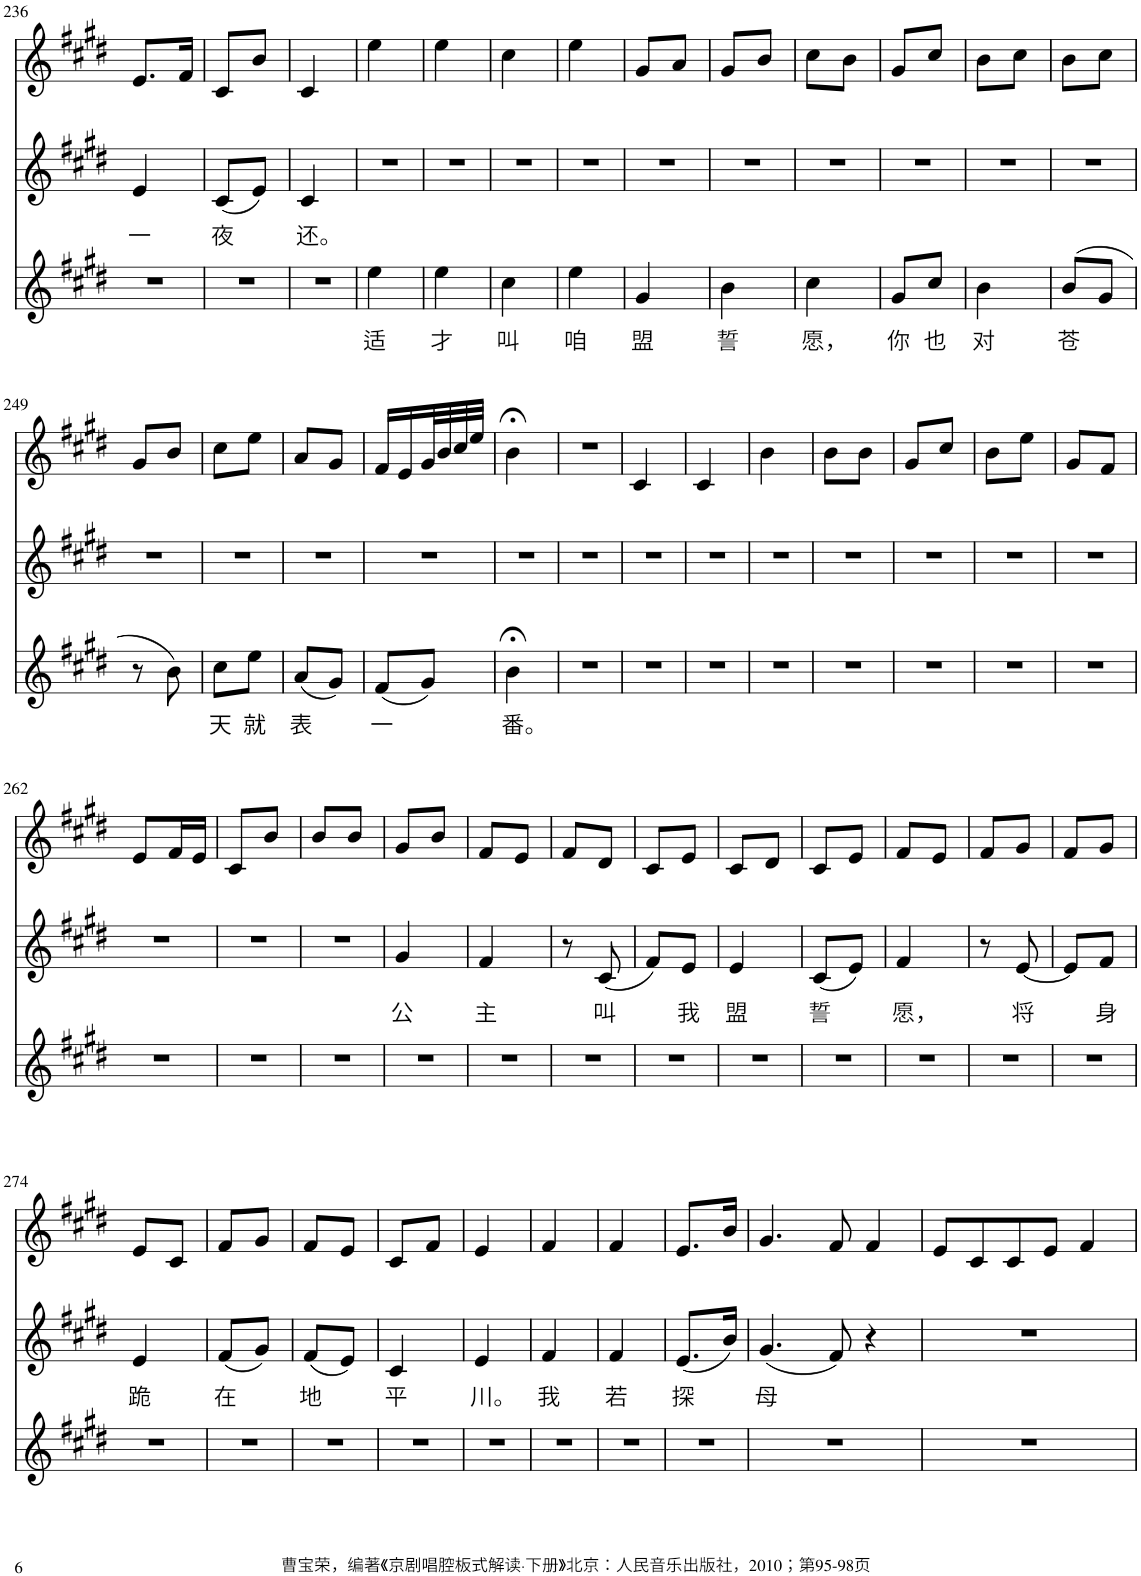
**kern	**text	**kern	**text	**kern
*part3	*part3	*part2	*part2	*part1
*staff3	*staff3	*staff2	*staff2	*staff1
*I"Piano	*	*I"Piano	*	*I"Piano
*I'Pno	*	*I'Pno	*	*I'Pno
!!LO:PB:g=z
*clefG2	*	*clefG2	*	*clefG2
*k[f#c#g#d#]	*	*k[f#c#g#d#]	*	*k[f#c#g#d#]
*M1/4	*	*M1/4	*	*M1/4
=236	=236	=236	=236	=236
!	!	!	!LO:LY:b	!
4r	.	4e/	一	8.e/L
.	.	.	.	16f#/Jk
=237	=237	=237	=237	=237
!	!	!	!LO:LY:b	!
4r	.	(8c#/L	夜	8c#/L
.	.	8e/J)	.	8b/J
=238	=238	=238	=238	=238
!	!	!	!LO:LY:b	!
4r	.	4c#/	还。	4c#/
=239	=239	=239	=239	=239
!	!LO:LY:b	!	!	!
4ee\	适	4r	.	4ee\
=240	=240	=240	=240	=240
!	!LO:LY:b	!	!	!
4ee\	才	4r	.	4ee\
=241	=241	=241	=241	=241
!	!LO:LY:b	!	!	!
4cc#\	叫	4r	.	4cc#\
=242	=242	=242	=242	=242
!	!LO:LY:b	!	!	!
4ee\	咱	4r	.	4ee\
=243	=243	=243	=243	=243
!	!LO:LY:b	!	!	!
4g#/	盟	4r	.	8g#/L
.	.	.	.	8a/J
=244	=244	=244	=244	=244
!	!LO:LY:b	!	!	!
4b\	誓	4r	.	8g#/L
.	.	.	.	8b/J
=245	=245	=245	=245	=245
!	!LO:LY:b	!	!	!
4cc#\	愿，	4r	.	8cc#\L
.	.	.	.	8b\J
=246	=246	=246	=246	=246
!	!LO:LY:b	!	!	!
8g#/L	你	4r	.	8g#/L
!	!LO:LY:b	!	!	!
8cc#/J	也	.	.	8cc#/J
=247	=247	=247	=247	=247
!	!LO:LY:b	!	!	!
4b\	对	4r	.	8b\L
.	.	.	.	8cc#\J
=248	=248	=248	=248	=248
!	!LO:LY:b	!	!	!
(8b/L	苍	4r	.	8b\L
8g#/J	.	.	.	8cc#\J
!!LO:LB:g=z
=249	=249	=249	=249	=249
8r	.	4r	.	8g#/L
8b\)	.	.	.	8b/J
=250	=250	=250	=250	=250
!	!LO:LY:b	!	!	!
8cc#\L	天	4r	.	8cc#\L
!	!LO:LY:b	!	!	!
8ee\J	就	.	.	8ee\J
=251	=251	=251	=251	=251
!	!LO:LY:b	!	!	!
(8a/L	表	4r	.	8a/L
8g#/J)	.	.	.	8g#/J
=252	=252	=252	=252	=252
!	!LO:LY:b	!	!	!
(8f#/L	一	4r	.	16f#/LL
.	.	.	.	16e/
8g#/J)	.	.	.	32g#/L
.	.	.	.	32b/
.	.	.	.	32cc#/
.	.	.	.	32ee/JJJ
=253	=253	=253	=253	=253
!	!LO:LY:b	!	!	!
4b;<\	番。	4r	.	4b;<\
=254	=254	=254	=254	=254
4r	.	4r	.	4r
=255	=255	=255	=255	=255
4r	.	4r	.	4c#/
=256	=256	=256	=256	=256
4r	.	4r	.	4c#/
=257	=257	=257	=257	=257
4r	.	4r	.	4b\
=258	=258	=258	=258	=258
4r	.	4r	.	8b\L
.	.	.	.	8b\J
=259	=259	=259	=259	=259
4r	.	4r	.	8g#/L
.	.	.	.	8cc#/J
=260	=260	=260	=260	=260
4r	.	4r	.	8b\L
.	.	.	.	8ee\J
=261	=261	=261	=261	=261
4r	.	4r	.	8g#/L
.	.	.	.	8f#/J
!!LO:LB:g=z
=262	=262	=262	=262	=262
4r	.	4r	.	8e/L
.	.	.	.	16f#/L
.	.	.	.	16e/JJ
=263	=263	=263	=263	=263
4r	.	4r	.	8c#/L
.	.	.	.	8b/J
=264	=264	=264	=264	=264
4r	.	4r	.	8b/L
.	.	.	.	8b/J
=265	=265	=265	=265	=265
!	!	!	!LO:LY:b	!
4r	.	4g#/	公	8g#/L
.	.	.	.	8b/J
=266	=266	=266	=266	=266
!	!	!	!LO:LY:b	!
4r	.	4f#/	主	8f#/L
.	.	.	.	8e/J
=267	=267	=267	=267	=267
4r	.	8r	.	8f#/L
!	!	!	!LO:LY:b	!
.	.	(8c#/	叫	8d#/J
=268	=268	=268	=268	=268
4r	.	8f#/L)	.	8c#/L
!	!	!	!LO:LY:b	!
.	.	8e/J	我	8e/J
=269	=269	=269	=269	=269
!	!	!	!LO:LY:b	!
4r	.	4e/	盟	8c#/L
.	.	.	.	8d#/J
=270	=270	=270	=270	=270
!	!	!	!LO:LY:b	!
4r	.	(8c#/L	誓	8c#/L
.	.	8e/J)	.	8e/J
=271	=271	=271	=271	=271
!	!	!	!LO:LY:b	!
4r	.	4f#/	愿，	8f#/L
.	.	.	.	8e/J
=272	=272	=272	=272	=272
4r	.	8r	.	8f#/L
!	!	!	!LO:LY:b	!
.	.	[8e/	将	8g#/J
=273	=273	=273	=273	=273
4r	.	8e/L]	.	8f#/L
!	!	!	!LO:LY:b	!
.	.	8f#/J	身	8g#/J
!!LO:LB:g=z
=274	=274	=274	=274	=274
!	!	!	!LO:LY:b	!
4r	.	4e/	跪	8e/L
.	.	.	.	8c#/J
=275	=275	=275	=275	=275
!	!	!	!LO:LY:b	!
4r	.	(8f#/L	在	8f#/L
.	.	8g#/J)	.	8g#/J
=276	=276	=276	=276	=276
!	!	!	!LO:LY:b	!
4r	.	(8f#/L	地	8f#/L
.	.	8e/J)	.	8e/J
=277	=277	=277	=277	=277
!	!	!	!LO:LY:b	!
4r	.	4c#/	平	8c#/L
.	.	.	.	8f#/J
=278	=278	=278	=278	=278
!	!	!	!LO:LY:b	!
4r	.	4e/	川。	4e/
=279	=279	=279	=279	=279
!	!	!	!LO:LY:b	!
4r	.	4f#/	我	4f#/
=280	=280	=280	=280	=280
!	!	!	!LO:LY:b	!
4r	.	4f#/	若	4f#/
=281	=281	=281	=281	=281
!	!	!	!LO:LY:b	!
4r	.	(8.e/L	探	8.e/L
.	.	16b/Jk)	.	16b/Jk
=282	=282	=282	=282	=282
!	!	!	!LO:LY:b	!
4r	.	([4g#/	母	[4g#/
2ryy	.	8ryy	.	8ryy
.	.	8f#/)	.	8f#/
.	.	4r	.	4f#/
=283	=283	=283	=283	=283
4r	.	4r	.	8e/L
.	.	.	.	8g#/]
2ryy	.	8g#/]	.	8c#/
.	.	2ryy	.	8c#/
.	.	.	.	8e/J
.	.	.	.	4f#/
8ryy	.	.	.	.
=	=	=	=	=
*-	*-	*-	*-	*-
